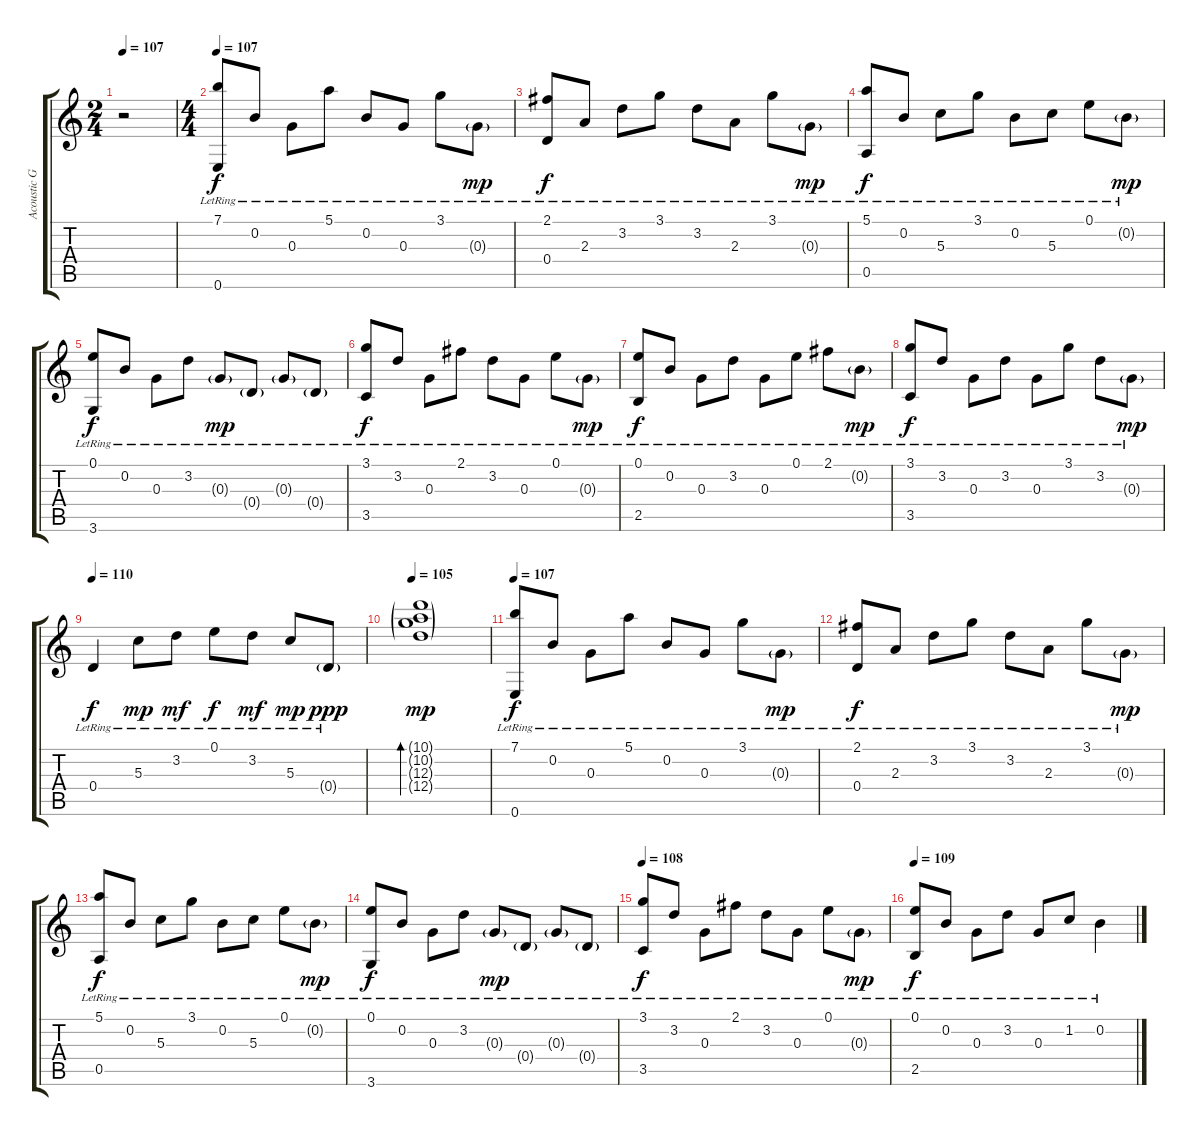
\track ("Acoustic Guitar" "Acoustic G") {instrument acousticguitarnylon}
\staff {score tabs}
\tuning (E4 B3 G3 D3 A2 E2) {hide}
\ts (2 4)
\tempo 107
\clef g2
\ks c
r.2{dy f instrument acousticguitarnylon} |
\ts (4 4)
\tempo 107
(7.1{lr} 0.6{lr}).8{volume 16} 0.2{lr}.8 0.3{lr}.8 5.1{lr}.8 0.2{lr}.8 0.3{lr}.8 3.1{lr}.8 0.3{g lr}.8{dy mp} |
(2.1{lr} 0.4{lr}).8{dy f} 2.3{lr}.8 3.2{lr}.8 3.1{lr}.8 3.2{lr}.8 2.3{lr}.8 3.1{lr}.8 0.3{g lr}.8{dy mp} |
(5.1{lr} 0.5{lr}).8{dy f} 0.2{lr}.8 5.3{lr}.8 3.1{lr}.8 0.2{lr}.8 5.3{lr}.8 0.1{lr}.8 0.2{g lr}.8{dy mp} |
(0.1{lr} 3.6{lr}).8{dy f} 0.2{lr}.8 0.3{lr}.8 3.2{lr}.8 0.3{g lr}.8{dy mp} 0.4{g lr}.8 0.3{g lr}.8 0.4{g lr}.8 |
(3.1{lr} 3.5{lr}).8{dy f} 3.2{lr}.8 0.3{lr}.8 2.1{lr}.8 3.2{lr}.8 0.3{lr}.8 0.1{lr}.8 0.3{g lr}.8{dy mp} |
(0.1{lr} 2.5{lr}).8{dy f} 0.2{lr}.8 0.3{lr}.8 3.2{lr}.8 0.3{lr}.8 0.1{lr}.8 2.1{lr}.8 0.2{g lr}.8{dy mp} |
(3.1{lr} 3.5{lr}).8{dy f} 3.2{lr}.8 0.3{lr}.8 3.2{lr}.8 0.3{lr}.8 3.1{lr}.8 3.2{lr}.8 0.3{g lr}.8{dy mp} |
\tempo 110
0.4{lr}.4{dy f} 5.3{lr}.8{dy mp} 3.2{lr}.8{dy mf} 0.1{lr}.8{dy f} 3.2{lr}.8{dy mf} 5.3{lr}.8{dy mp} 0.4{g lr}.8{dy ppp} |
\tempo 105
(10.1{g} 10.2{g} 12.3{g} 12.4{g}).1{bd 240 dy mp} |
\tempo 107
(7.1{lr} 0.6{lr}).8{dy f} 0.2{lr}.8 0.3{lr}.8 5.1{lr}.8 0.2{lr}.8 0.3{lr}.8 3.1{lr}.8 0.3{g lr}.8{dy mp} |
(2.1{lr} 0.4{lr}).8{dy f} 2.3{lr}.8 3.2{lr}.8 3.1{lr}.8 3.2{lr}.8 2.3{lr}.8 3.1{lr}.8 0.3{g lr}.8{dy mp} |
(5.1{lr} 0.5{lr}).8{dy f} 0.2{lr}.8 5.3{lr}.8 3.1{lr}.8 0.2{lr}.8 5.3{lr}.8 0.1{lr}.8 0.2{g lr}.8{dy mp} |
(0.1{lr} 3.6{lr}).8{dy f} 0.2{lr}.8 0.3{lr}.8 3.2{lr}.8 0.3{g lr}.8{dy mp} 0.4{g lr}.8 0.3{g lr}.8 0.4{g lr}.8 |
\tempo 108
(3.1{lr} 3.5{lr}).8{dy f} 3.2{lr}.8 0.3{lr}.8 2.1{lr}.8 3.2{lr}.8 0.3{lr}.8 0.1{lr}.8 0.3{g lr}.8{dy mp} |
\tempo 109
(0.1{lr} 2.5{lr}).8{dy f} 0.2{lr}.8 0.3{lr}.8 3.2{lr}.8 0.3{lr}.8 1.2{lr}.8 0.2{lr}.4
